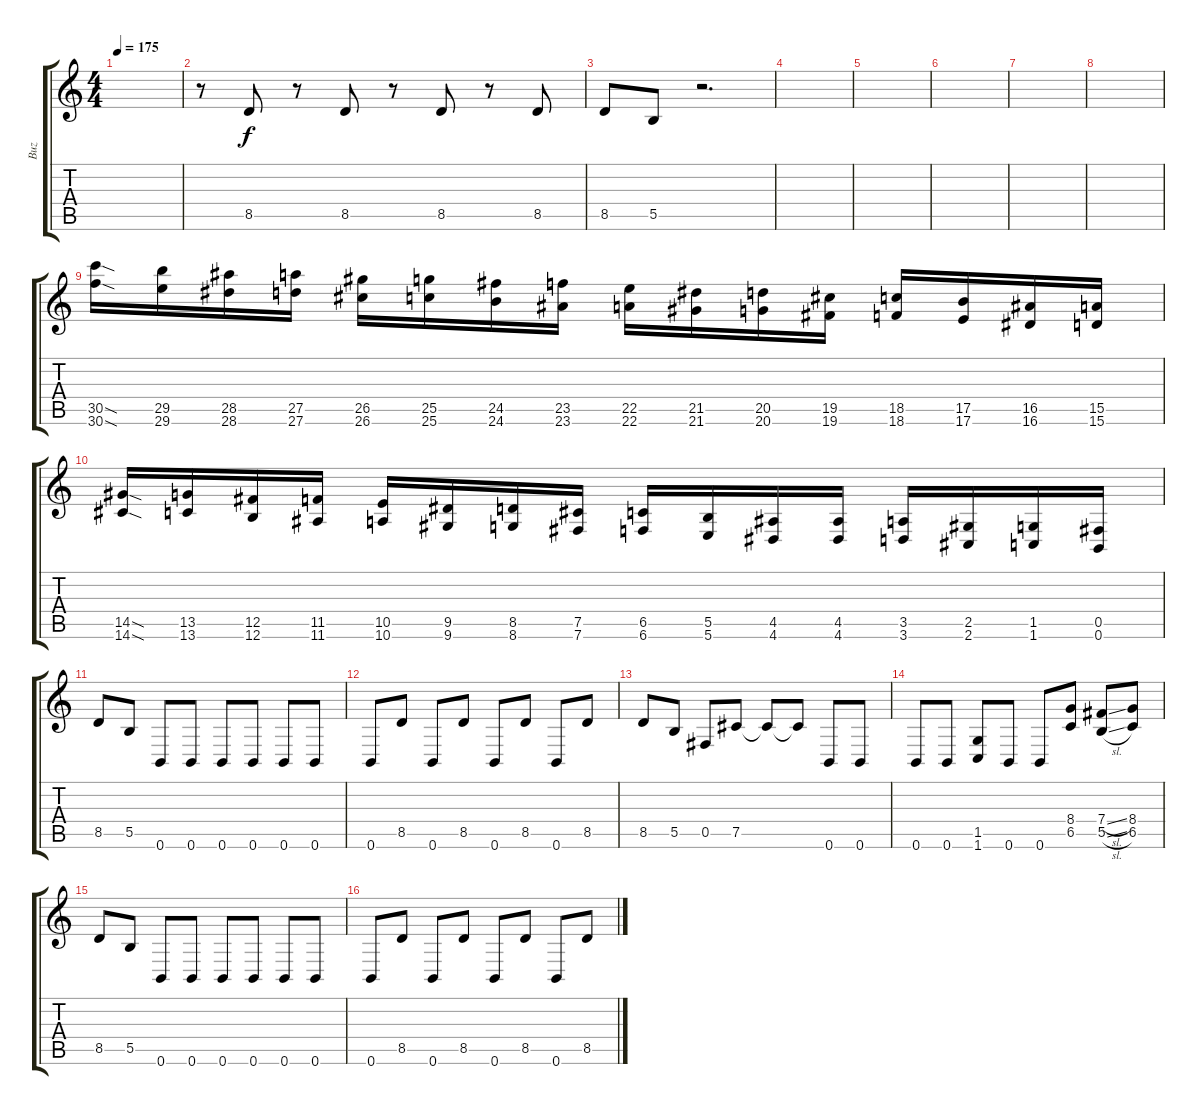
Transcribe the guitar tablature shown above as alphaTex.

\track ("Buz" "Buz") {instrument distortionguitar}
\staff {score tabs}
\tuning (Db4 Ab3 E3 B2 Gb2 B1) {hide}
\ts (4 4)
\tempo 175
\clef g2
\ks c
|
r.8 8.5.8 r.8 8.5.8 r.8 8.5.8 r.8 8.5.8 |
8.5.8 5.5.8 r.2{d} |
|
|
|
|
|
(30.5{sod} 30.6{sod}).16{instrument guitarfretnoise} (29.5 29.6).16 (28.5 28.6).16 (27.5 27.6).16 (26.5 26.6).16 (25.5 25.6).16 (24.5 24.6).16 (23.5 23.6).16 (22.5 22.6).16 (21.5 21.6).16 (20.5 20.6).16 (19.5 19.6).16 (18.5 18.6).16 (17.5 17.6).16 (16.5 16.6).16 (15.5 15.6).16 |
(14.5{sod} 14.6{sod}).16 (13.5 13.6).16 (12.5 12.6).16 (11.5 11.6).16 (10.5 10.6).16 (9.5 9.6).16 (8.5 8.6).16 (7.5 7.6).16 (6.5 6.6).16 (5.5 5.6).16 (4.5 4.6).16 (4.5 4.6).16 (3.5 3.6).16 (2.5 2.6).16 (1.5 1.6).16 (0.5 0.6).16 |
8.5.8{instrument distortionguitar} 5.5.8 0.6.8 0.6.8 0.6.8 0.6.8 0.6.8 0.6.8 |
0.6.8 8.5.8 0.6.8 8.5.8 0.6.8 8.5.8 0.6.8 8.5.8 |
8.5.8 5.5.8 0.5.8 7.5.8 7.5{t}.8 7.5{t}.8 0.6.8 0.6.8 |
0.6.8 0.6.8 (1.5 1.6).8 0.6.8 0.6.8 (8.4 6.5).8 (7.4{sl} 5.5{sl}).8 (8.4 6.5).8 |
8.5.8 5.5.8 0.6.8 0.6.8 0.6.8 0.6.8 0.6.8 0.6.8 |
0.6.8 8.5.8 0.6.8 8.5.8 0.6.8 8.5.8 0.6.8 8.5.8
